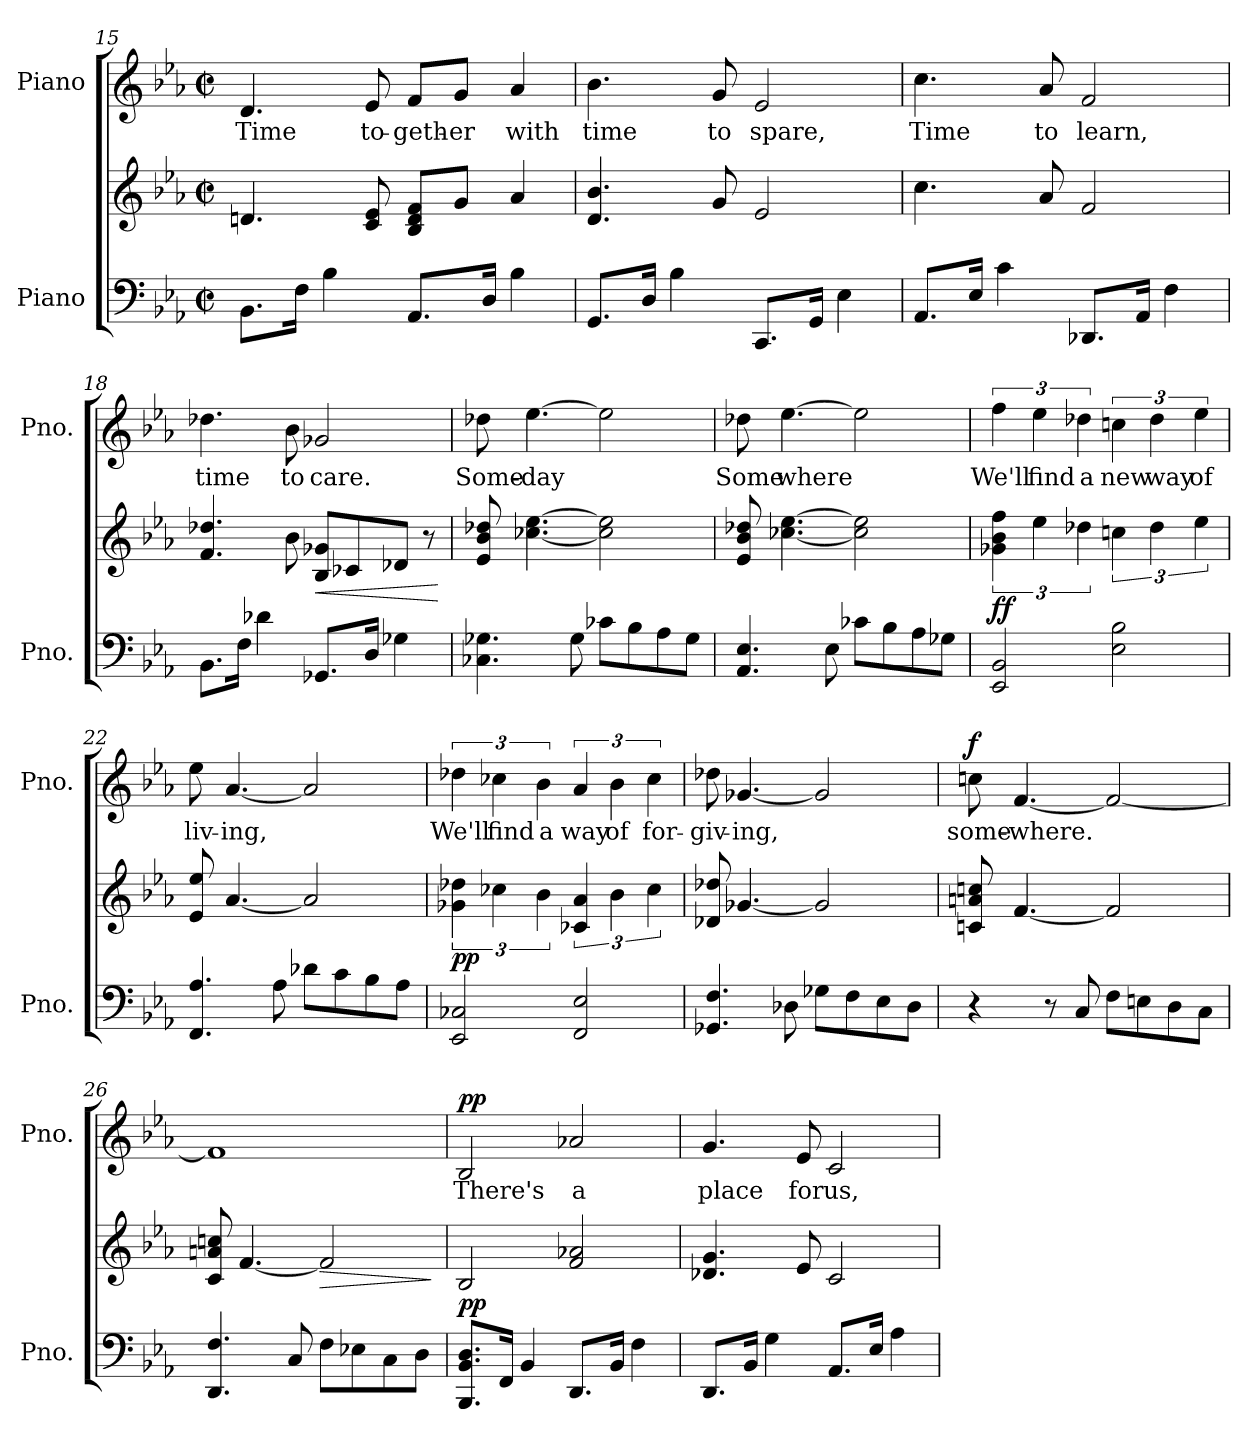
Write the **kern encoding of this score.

**kern	**kern	**dynam	**kern	**text	**dynam
*part2	*part2	*part2	*part1	*part1	*part1
*staff3	*staff2	*staff2/3	*staff1	*staff1	*staff1
*I"Piano	*	*	*I"Piano	*	*
*I'Pno.	*	*	*I'Pno.	*	*
*clefF4	*clefG2	*	*clefG2	*	*
*k[b-e-a-]	*k[b-e-a-]	*	*k[b-e-a-]	*	*
*M2/2	*M2/2	*	*M2/2	*	*
*met(c|)	*met(c|)	*	*met(c|)	*	*
=15	=15	=15	=15	=15	=15
!	!	!	!	!LO:LY:b	!
8.BB-\L	4.dn/	.	4.d/	Time	.
16F\Jk	.	.	.	.	.
4B-\	.	.	.	.	.
!	!	!	!	!LO:LY:b	!
.	8c/ 8e-/	.	8e-/	to-	.
!	!	!	!	!LO:LY:b	!
8.AA-/L	8B-/ 8d/ 8f/L	.	8f/L	-geth-	.
!	!	!	!	!LO:LY:b	!
.	8g/J	.	8g/J	-er	.
16D/Jk	.	.	.	.	.
!	!	!	!	!LO:LY:b	!
4B-\	4a-/	.	4a-/	with	.
=16	=16	=16	=16	=16	=16
!	!	!	!	!LO:LY:b	!
8.GG/L	4.d/ 4.b-/	.	4.b-\	time	.
16D/Jk	.	.	.	.	.
4B-\	.	.	.	.	.
!	!	!	!	!LO:LY:b	!
.	8g/	.	8g/	to	.
!	!	!	!	!LO:LY:b	!
8.CC/L	2e-/	.	2e-/	spare,	.
16GG/Jk	.	.	.	.	.
4E-\	.	.	.	.	.
!!LO:LB:g=z
=17	=17	=17	=17	=17	=17
!	!	!	!	!LO:LY:b	!
8.AA-/L	4.cc\	.	4.cc\	Time	.
16E-/Jk	.	.	.	.	.
4c\	.	.	.	.	.
!	!	!	!	!LO:LY:b	!
.	8a-/	.	8a-/	to	.
!	!	!	!	!LO:LY:b	!
8.DD-X/L	2f/	.	2f/	learn,	.
16AA-/Jk	.	.	.	.	.
4F\	.	.	.	.	.
=18	=18	=18	=18	=18	=18
!	!	!	!	!LO:LY:b	!
8.BB-\L	4.f/ 4.dd-X/	.	4.dd-X\	time	.
16F\Jk	.	.	.	.	.
4d-X\	.	.	.	.	.
!	!	!	!	!LO:LY:b	!
.	8b-\	.	8b-\	to	.
!	!	!LO:HP:b	!	!LO:LY:b	!
8.GG-X/L	8B-/ 8g-X/L	<	2g-X/	care.	.
.	8c-X/	.	.	.	.
16D/Jk	.	.	.	.	.
4G-X\	8d-X/J	.	.	.	.
.	8r	.	.	.	.
.	.	[	.	.	.
=19	=19	=19	=19	=19	=19
!	!	!	!	!LO:LY:b	!
4.C-X\ 4.G-X\	8e-/ 8b-/ 8dd-X/	.	8dd-X\	Some-	.
!	!	!	!	!LO:LY:b	!
.	[4.cc-X\ [4.ee-\	.	[4.ee-\	-day	.
8G-\	.	.	.	.	.
8c-X\L	2cc-\] 2ee-\]	.	2ee-\]	.	.
8B-\	.	.	.	.	.
8A-\	.	.	.	.	.
8G-\J	.	.	.	.	.
=20	=20	=20	=20	=20	=20
!	!	!	!	!LO:LY:b	!
4.AA-/ 4.E-/	8e-/ 8b-/ 8dd-X/	.	8dd-X\	Some	.
!	!	!	!	!LO:LY:b	!
.	[4.cc-X\ [4.ee-\	.	[4.ee-\	where	.
8E-\	.	.	.	.	.
8c-X\L	2cc-\] 2ee-\]	.	2ee-\]	.	.
8B-\	.	.	.	.	.
8A-\	.	.	.	.	.
8G-X\J	.	.	.	.	.
!!LO:LB:g=z
=21	=21	=21	=21	=21	=21
!	!	!LO:DY:a=2	!	!LO:LY:b	!
!	!	!LO:DY:n=1:a	!	!	!
2EE-/ 2BB-/	6g-X\ 6b-\ 6ff\	f f	6ff\	We'll	.
!	!	!	!	!LO:LY:b	!
.	6ee-\	.	6ee-\	find	.
!	!	!	!	!LO:LY:b	!
.	6dd-X\	.	6dd-X\	a	.
!	!	!	!	!LO:LY:b	!
2E-\ 2B-\	6ccn\	.	6ccn\	new	.
!	!	!	!	!LO:LY:b	!
.	6dd-\	.	6dd-\	way	.
!	!	!	!	!LO:LY:b	!
.	6ee-\	.	6ee-\	of	.
=22	=22	=22	=22	=22	=22
!	!	!	!	!LO:LY:b	!
4.FF/ 4.A-/	8e-/ 8ee-/	.	8ee-\	liv-	.
!	!	!	!	!LO:LY:b	!
.	[4.a-/	.	[4.a-/	-ing,	.
8A-\	.	.	.	.	.
8d-X\L	2a-/]	.	2a-/]	.	.
8c\	.	.	.	.	.
8B-\	.	.	.	.	.
8A-\J	.	.	.	.	.
=23	=23	=23	=23	=23	=23
!	!	!LO:DY:a=2	!	!LO:LY:b	!
!	!	!LO:DY:n=1:a	!	!	!
2EE-/ 2C-X/	6g-X\ 6dd-X\	p p	6dd-X\	We'll	.
!	!	!	!	!LO:LY:b	!
.	6cc-X\	.	6cc-X\	find	.
!	!	!	!	!LO:LY:b	!
.	6b-\	.	6b-\	a	.
!	!	!	!	!LO:LY:b	!
2FF/ 2E-/	6c-X/ 6a-/	.	6a-/	way	.
!	!	!	!	!LO:LY:b	!
.	6b-\	.	6b-\	of	.
!	!	!	!	!LO:LY:b	!
.	6cc-\	.	6cc-\	for-	.
=24	=24	=24	=24	=24	=24
!	!	!	!	!LO:LY:b	!
4.GG-X/ 4.F/	8d-X/ 8dd-X/	.	8dd-X\	-giv-	.
!	!	!	!	!LO:LY:b	!
.	[4.g-X/	.	[4.g-X/	-ing,	.
8D-X\	.	.	.	.	.
8G-X\L	2g-/]	.	2g-/]	.	.
8F\	.	.	.	.	.
8E-\	.	.	.	.	.
8D-\J	.	.	.	.	.
!!LO:PB:g=z
=25	=25	=25	=25	=25	=25
!	!	!	!	!LO:LY:b	!LO:DY:a
4r	8cn/ 8an/ 8ccn/	.	8ccn\	some-	f
!	!	!	!	!LO:LY:b	!
.	[4.f/	.	[4.f/	-where.	.
8r	.	.	.	.	.
8C/	.	.	.	.	.
8F\L	2f/]	.	2f/_	.	.
8En\	.	.	.	.	.
8D\	.	.	.	.	.
8C\J	.	.	.	.	.
=26	=26	=26	=26	=26	=26
4.DD/ 4.F/	8c/ 8an/ 8ccn/	.	1f]	.	.
.	[4.f/	.	.	.	.
8C/	.	.	.	.	.
!	!	!LO:HP:b	!	!	!
8F\L	2f/]	>	.	.	.
8E-X\	.	.	.	.	.
8C\	.	.	.	.	.
8D\J	.	.	.	.	.
.	.	]	.	.	.
=27	=27	=27	=27	=27	=27
!	!	!LO:DY:a=2	!	!LO:LY:b	!LO:DY:a
8.BBB-/ 8.BB-/ 8.D/L	2B-/	pp	2B-/	There's	pp
16FF/Jk	.	.	.	.	.
4BB-/	.	.	.	.	.
!	!	!	!	!LO:LY:b	!
8.DD/L	2f/ 2a-X/	.	2a-X/	a	.
16BB-/Jk	.	.	.	.	.
4F\	.	.	.	.	.
=28	=28	=28	=28	=28	=28
!	!	!	!	!LO:LY:b	!
8.DD/L	4.d-X/ 4.g/	.	4.g/	place	.
16BB-/Jk	.	.	.	.	.
4G\	.	.	.	.	.
!	!	!	!	!LO:LY:b	!
.	8e-/	.	8e-/	for	.
!	!	!	!	!LO:LY:b	!
8.AA-/L	2c/	.	2c/	us,	.
16E-/Jk	.	.	.	.	.
4A-\	.	.	.	.	.
=	=	=	=	=	=
*-	*-	*-	*-	*-	*-
